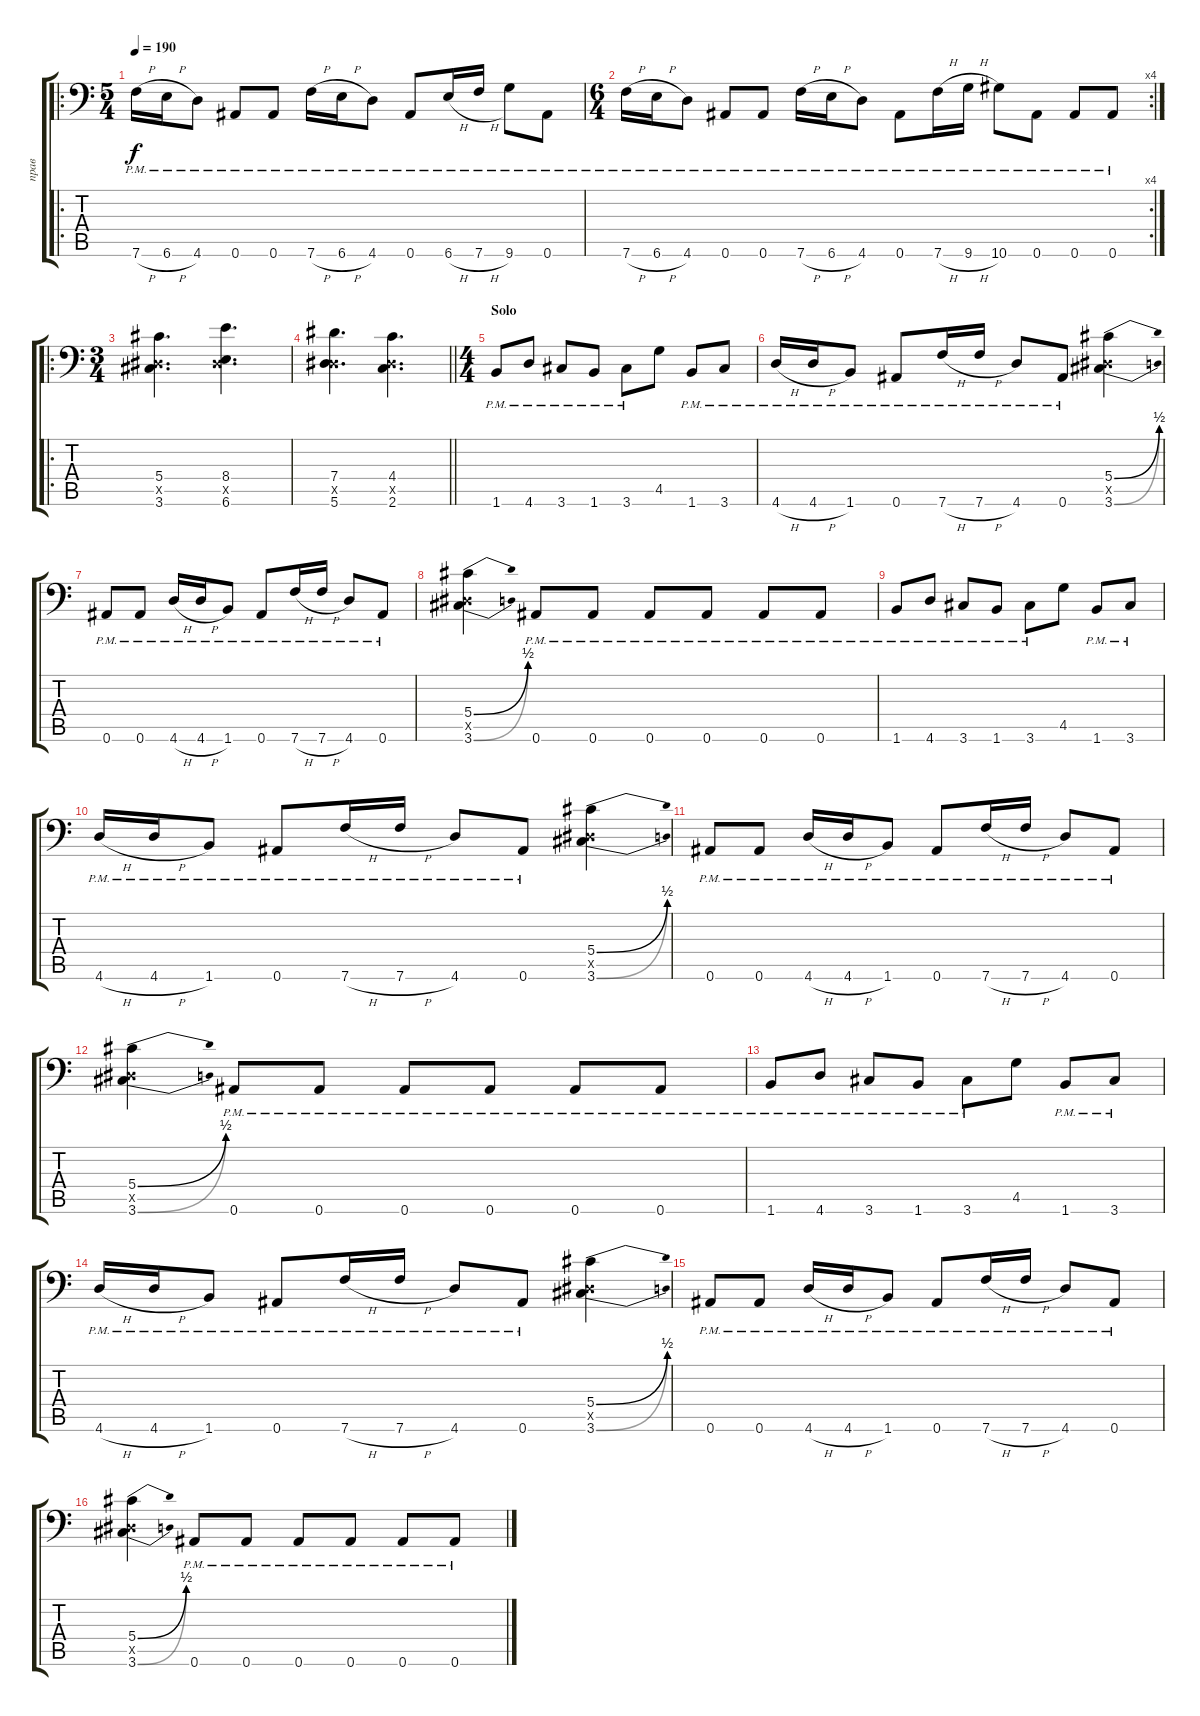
\track ("прав" "прав") {instrument distortionguitar}
\staff {score tabs}
\tuning (Bb3 F3 Db3 Ab2 Eb2 Bb1) {hide}
\ro
\ts (5 4)
\tempo 190
\clef f4
\ks c
7.6{h pm}.16{dy f} 6.6{h pm}.16 4.6{pm}.8 0.6{pm}.8 0.6{pm}.8 7.6{h pm}.16 6.6{h pm}.16 4.6{pm}.8 0.6{pm}.8 6.6{h pm}.16 7.6{h pm}.16 9.6{pm}.8 0.6{pm}.8 |
\rc 4
\ts (6 4)
7.6{h pm}.16 6.6{h pm}.16 4.6{pm}.8 0.6{pm}.8 0.6{pm}.8 7.6{h pm}.16 6.6{h pm}.16 4.6{pm}.8 0.6{pm}.8 7.6{h pm}.16 9.6{h pm}.16 10.6{pm}.8 0.6{pm}.8 0.6{pm}.8 0.6{pm}.8 |
\ro
\ts (3 4)
(5.4 0.5{x} 3.6).4{d} (8.4 0.5{x} 6.6).4{d} |
\barLineRight lightlight
(7.4 0.5{x} 5.6).4{d} (4.4 0.5{x} 2.6).4{d} |
\ts (4 4)
\section ("" "Solo")
1.6{pm}.8 4.6{pm}.8 3.6{pm}.8 1.6{pm}.8 3.6{pm}.8 4.5.8 1.6{pm}.8 3.6{pm}.8 |
4.6{h pm}.16 4.6{h pm}.16 1.6{pm}.8 0.6{pm}.8 7.6{h pm}.16 7.6{h pm}.16 4.6{pm}.8 0.6{pm}.8 (5.4{be (bend 0 0 60 2)} 0.5{x} 3.6{be (bend 0 0 60 2)}).4 |
0.6{pm}.8 0.6{pm}.8 4.6{h pm}.16 4.6{h pm}.16 1.6{pm}.8 0.6{pm}.8 7.6{h pm}.16 7.6{h pm}.16 4.6{pm}.8 0.6{pm}.8 |
(5.4{be (bend 0 0 60 2)} 0.5{x} 3.6{be (bend 0 0 60 2)}).4 0.6{pm}.8 0.6{pm}.8 0.6{pm}.8 0.6{pm}.8 0.6{pm}.8 0.6{pm}.8 |
1.6{pm}.8 4.6{pm}.8 3.6{pm}.8 1.6{pm}.8 3.6{pm}.8 4.5.8 1.6{pm}.8 3.6{pm}.8 |
4.6{h pm}.16 4.6{h pm}.16 1.6{pm}.8 0.6{pm}.8 7.6{h pm}.16 7.6{h pm}.16 4.6{pm}.8 0.6{pm}.8 (5.4{be (bend 0 0 60 2)} 0.5{x} 3.6{be (bend 0 0 60 2)}).4 |
0.6{pm}.8 0.6{pm}.8 4.6{h pm}.16 4.6{h pm}.16 1.6{pm}.8 0.6{pm}.8 7.6{h pm}.16 7.6{h pm}.16 4.6{pm}.8 0.6{pm}.8 |
(5.4{be (bend 0 0 60 2)} 0.5{x} 3.6{be (bend 0 0 60 2)}).4 0.6{pm}.8 0.6{pm}.8 0.6{pm}.8 0.6{pm}.8 0.6{pm}.8 0.6{pm}.8 |
1.6{pm}.8 4.6{pm}.8 3.6{pm}.8 1.6{pm}.8 3.6{pm}.8 4.5.8 1.6{pm}.8 3.6{pm}.8 |
4.6{h pm}.16 4.6{h pm}.16 1.6{pm}.8 0.6{pm}.8 7.6{h pm}.16 7.6{h pm}.16 4.6{pm}.8 0.6{pm}.8 (5.4{be (bend 0 0 60 2)} 0.5{x} 3.6{be (bend 0 0 60 2)}).4 |
0.6{pm}.8 0.6{pm}.8 4.6{h pm}.16 4.6{h pm}.16 1.6{pm}.8 0.6{pm}.8 7.6{h pm}.16 7.6{h pm}.16 4.6{pm}.8 0.6{pm}.8 |
(5.4{be (bend 0 0 60 2)} 0.5{x} 3.6{be (bend 0 0 60 2)}).4 0.6{pm}.8 0.6{pm}.8 0.6{pm}.8 0.6{pm}.8 0.6{pm}.8 0.6{pm}.8
